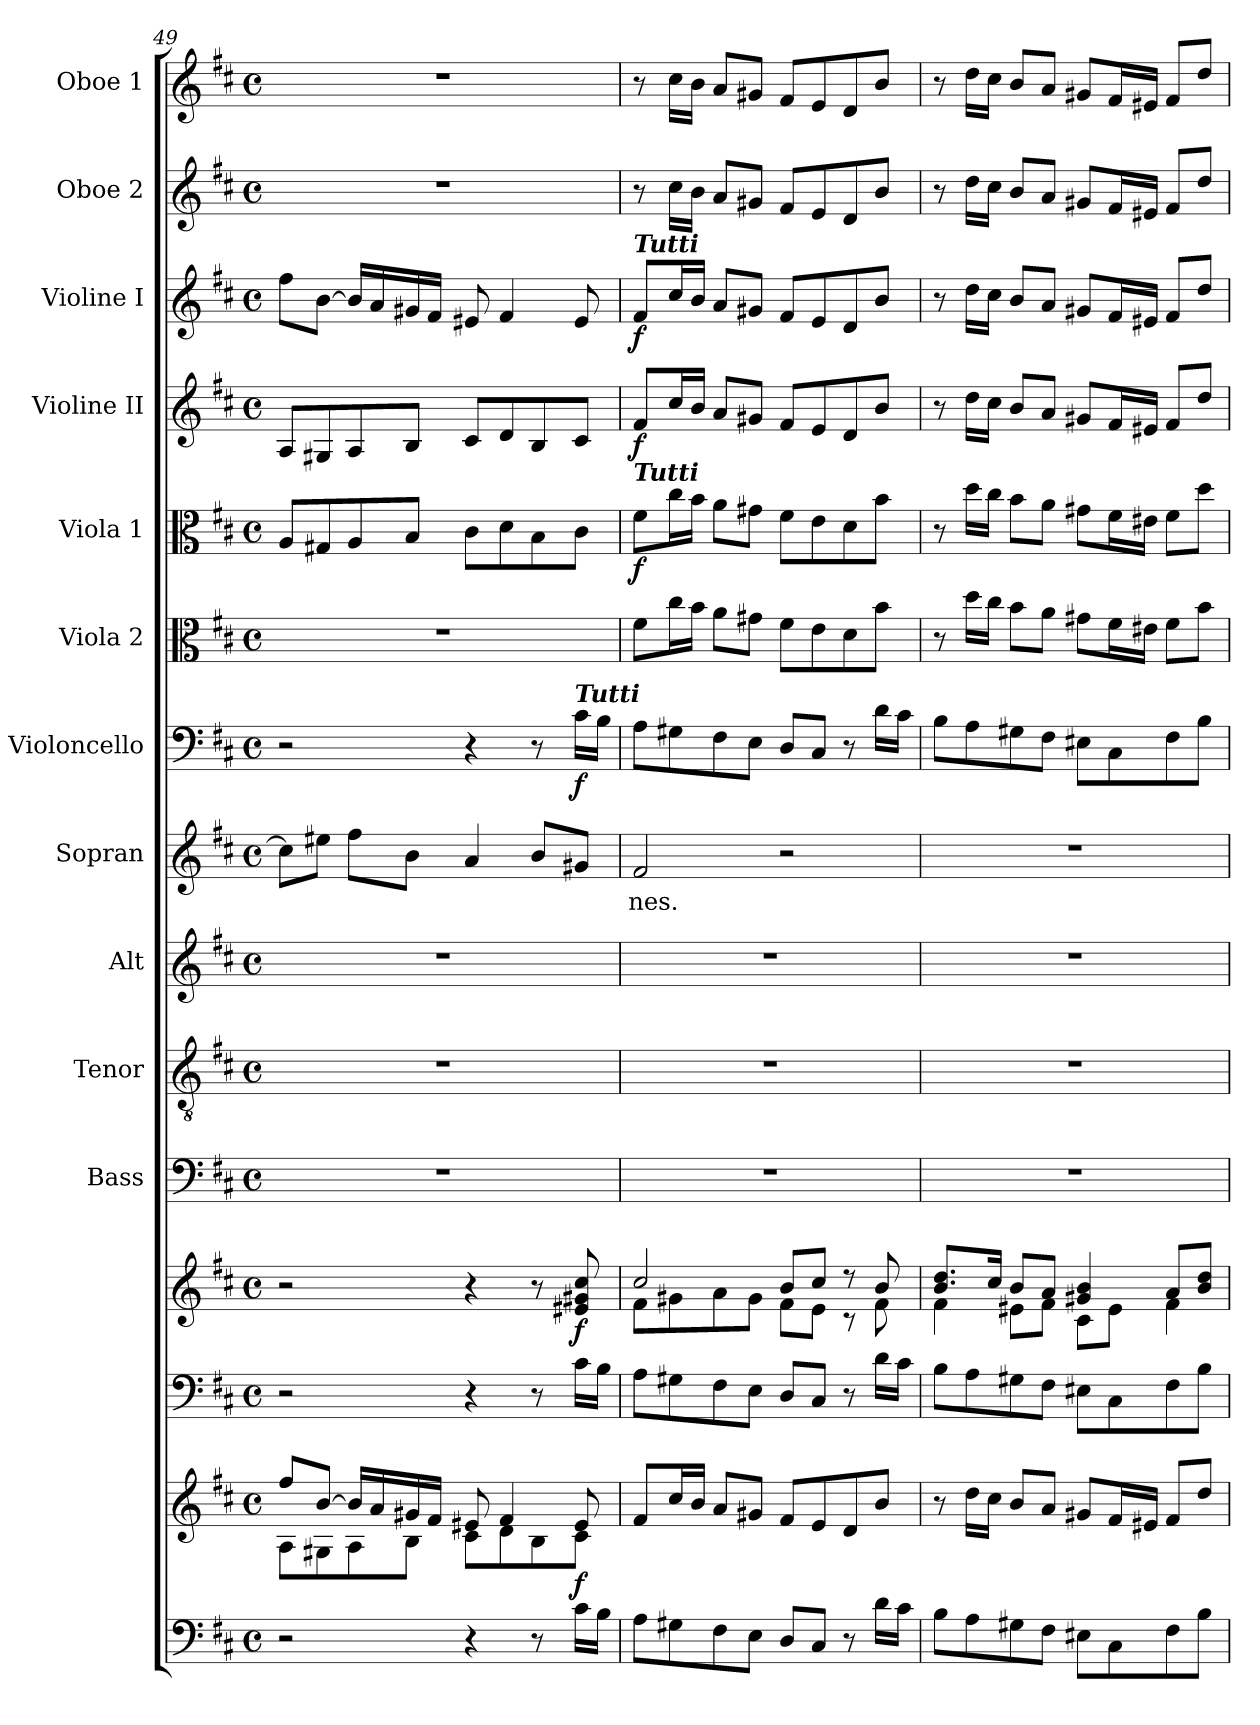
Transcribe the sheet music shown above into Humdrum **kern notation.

**kern	**kern	**dynam	**kern	**kern	**dynam	**kern	**kern	**kern	**kern	**text	**kern	**dynam	**kern	**kern	**dynam	**kern	**dynam	**kern	**dynam	**kern	**kern
*part13	*part13	*part13	*part12	*part12	*part12	*part11	*part10	*part9	*part8	*part8	*part7	*part7	*part6	*part5	*part5	*part4	*part4	*part3	*part3	*part2	*part1
*staff15	*staff14	*staff14/15	*staff13	*staff12	*staff12/13	*staff11	*staff10	*staff9	*staff8	*staff8	*staff7	*staff7	*staff6	*staff5	*staff5	*staff4	*staff4	*staff3	*staff3	*staff2	*staff1
*	*	*	*	*	*	*I"Bass	*I"Tenor	*I"Alt	*I"Sopran	*	*I"Violoncello	*	*I"Viola 2	*I"Viola 1	*	*I"Violine II	*	*I"Violine I	*	*I"Oboe 2	*I"Oboe 1
*	*	*	*	*	*	*I'B.	*I'T.	*I'A.	*I'S.	*	*I'Vc.	*	*I'Vla. 2	*I'Vla. 1	*	*I'Vl. II	*	*I'Vl. I	*	*I'Ob. 2	*I'Ob. 1
*clefF4	*clefG2	*	*clefF4	*clefG2	*	*clefF4	*clefGv2	*clefG2	*clefG2	*	*clefF4	*	*clefC3	*clefC3	*	*clefG2	*	*clefG2	*	*clefG2	*clefG2
*	*	*	*	*	*	*	*	*	*	*	*ITrd7c12	*	*	*	*	*	*	*	*	*	*
*k[f#c#]	*k[f#c#]	*	*k[f#c#]	*k[f#c#]	*	*k[f#c#]	*k[f#c#]	*k[f#c#]	*k[f#c#]	*	*k[f#c#]	*	*k[f#c#]	*k[f#c#]	*	*k[f#c#]	*	*k[f#c#]	*	*k[f#c#]	*k[f#c#]
*D:	*D:	*	*D:	*D:	*	*D:	*D:	*D:	*D:	*	*D:	*	*D:	*D:	*	*D:	*	*D:	*	*D:	*D:
*M4/4	*M4/4	*	*M4/4	*M4/4	*	*M4/4	*M4/4	*M4/4	*M4/4	*	*M4/4	*	*M4/4	*M4/4	*	*M4/4	*	*M4/4	*	*M4/4	*M4/4
*met(c)	*met(c)	*	*met(c)	*met(c)	*	*met(c)	*met(c)	*met(c)	*met(c)	*	*met(c)	*	*met(c)	*met(c)	*	*met(c)	*	*met(c)	*	*met(c)	*met(c)
=49	=49	=49	=49	=49	=49	=49	=49	=49	=49	=49	=49	=49	=49	=49	=49	=49	=49	=49	=49	=49	=49
*	*^	*	*	*	*	*	*	*	*	*	*	*	*	*	*	*	*	*	*	*	*
2r	8ff#/L	8A\L	.	2r	2r	.	1r	1r	1r	8cc#\L]	.	2r	.	1r	8A/L	.	8A/L	.	8ff#\L	.	1r	1r
.	[>8b/J	8G#X\	.	.	.	.	.	.	.	8ee#X\J	.	.	.	.	8G#X/	.	8G#X/	.	[8b\J	.	.	.
.	16b/LL]	8A\	.	.	.	.	.	.	.	8ff#\L	.	.	.	.	8A/	.	8A/	.	16b/LL]	.	.	.
.	16a/	.	.	.	.	.	.	.	.	.	.	.	.	.	.	.	.	.	16a/	.	.	.
.	16g#X/	8B\J	.	.	.	.	.	.	.	8b\J	.	.	.	.	8B/J	.	8B/J	.	16g#X/	.	.	.
.	16f#/JJ	.	.	.	.	.	.	.	.	.	.	.	.	.	.	.	.	.	16f#/JJ	.	.	.
4r	8e#X/	8c#\L	.	4r	4r	.	.	.	.	4a/	.	4r	.	.	8c#\L	.	8c#/L	.	8e#X/	.	.	.
.	4f#/	8d\	.	.	.	.	.	.	.	.	.	.	.	.	8d\	.	8d/	.	4f#/	.	.	.
8r	.	8B\	.	8r	8r	.	.	.	.	8b/L	.	8r	.	.	8B\	.	8B/	.	.	.	.	.
!	!	!	!	!	!	!	!	!	!	!	!	!LO:TX:a:Bi:t=Tutti	!	!	!	!	!	!	!	!	!	!
!	!	!	!LO:DY:b	!	!	!LO:DY:b	!	!	!	!	!	!	!LO:DY:b	!	!	!	!	!	!	!	!	!
16c#\LL	8e#/	8c#\J	f	16c#\LL	8e#X/ 8g#X/ 8cc#/	f	.	.	.	8g#X/J	.	16C#\LL	f	.	8c#\J	.	8c#/J	.	8e#/	.	.	.
16B\JJ	.	.	.	16B\JJ	.	.	.	.	.	.	.	16BB\JJ	.	.	.	.	.	.	.	.	.	.
*	*v	*v	*	*	*	*	*	*	*	*	*	*	*	*	*	*	*	*	*	*	*	*
!!LO:PB:g=z
=50	=50	=50	=50	=50	=50	=50	=50	=50	=50	=50	=50	=50	=50	=50	=50	=50	=50	=50	=50	=50	=50
*	*	*	*	*^	*	*	*	*	*	*	*	*	*	*	*	*	*	*	*	*	*
!	!	!	!	!	!	!	!	!	!	!	!	!	!	!	!	!	!	!	!LO:TX:a:Bi:t=Tutti	!	!	!
!	!	!	!	!	!	!	!	!	!	!	!	!	!	!	!LO:TX:a:Bi:t=Tutti	!	!	!	!	!	!	!
!	!	!	!	!	!	!	!	!	!	!	!LO:LY:b	!	!	!	!	!LO:DY:b	!	!LO:DY:b	!	!LO:DY:b	!	!
8A\L	8f#/L	.	8A\L	2cc#/	8f#\L	.	1r	1r	1r	2f#/	-nes.	8AA\L	.	8f#\L	8f#\L	f	8f#/L	f	8f#/L	f	8r	8r
8G#X\	16cc#/L	.	8G#X\	.	8g#X\	.	.	.	.	.	.	8GG#X\	.	16cc#\L	16cc#\L	.	16cc#/L	.	16cc#/L	.	16cc#\LL	16cc#\LL
.	16b/JJ	.	.	.	.	.	.	.	.	.	.	.	.	16b\JJ	16b\JJ	.	16b/JJ	.	16b/JJ	.	16b\JJ	16b\JJ
8F#\	8a/L	.	8F#\	.	8a\	.	.	.	.	.	.	8FF#\	.	8a\L	8a\L	.	8a/L	.	8a/L	.	8a/L	8a/L
8E\J	8g#X/J	.	8E\J	.	8g#\J	.	.	.	.	.	.	8EE\J	.	8g#X\J	8g#X\J	.	8g#X/J	.	8g#X/J	.	8g#X/J	8g#X/J
8D/L	8f#/L	.	8D/L	8b/L	8f#\L	.	.	.	.	2r	.	8DD/L	.	8f#\L	8f#\L	.	8f#/L	.	8f#/L	.	8f#/L	8f#/L
8C#/J	8e/	.	8C#/J	8cc#/J	8e\J	.	.	.	.	.	.	8CC#/J	.	8e\	8e\	.	8e/	.	8e/	.	8e/	8e/
8r	8d/	.	8r	8r	8r	.	.	.	.	.	.	8r	.	8d\	8d\	.	8d/	.	8d/	.	8d/	8d/
16d\LL	8b/J	.	16d\LL	8b/	8f#\	.	.	.	.	.	.	16D\LL	.	8b\J	8b\J	.	8b/J	.	8b/J	.	8b/J	8b/J
16c#\JJ	.	.	16c#\JJ	.	.	.	.	.	.	.	.	16C#\JJ	.	.	.	.	.	.	.	.	.	.
=51	=51	=51	=51	=51	=51	=51	=51	=51	=51	=51	=51	=51	=51	=51	=51	=51	=51	=51	=51	=51	=51	=51
8B\L	8r	.	8B\L	8.b/ 8.dd/L	4f#\	.	1r	1r	1r	1r	.	8BB\L	.	8r	8r	.	8r	.	8r	.	8r	8r
8A\	16dd\LL	.	8A\	.	.	.	.	.	.	.	.	8AA\	.	16dd\LL	16dd\LL	.	16dd\LL	.	16dd\LL	.	16dd\LL	16dd\LL
.	16cc#\JJ	.	.	16cc#/Jk	.	.	.	.	.	.	.	.	.	16cc#\JJ	16cc#\JJ	.	16cc#\JJ	.	16cc#\JJ	.	16cc#\JJ	16cc#\JJ
8G#X\	8b/L	.	8G#X\	8b/L	8e#X\L	.	.	.	.	.	.	8GG#X\	.	8b\L	8b\L	.	8b/L	.	8b/L	.	8b/L	8b/L
8F#\J	8a/J	.	8F#\J	8a/J	8f#\J	.	.	.	.	.	.	8FF#\J	.	8a\J	8a\J	.	8a/J	.	8a/J	.	8a/J	8a/J
8E#X\L	8g#X/L	.	8E#X\L	4g#X/ 4b/	8c#\L	.	.	.	.	.	.	8EE#X\L	.	8g#X\L	8g#X\L	.	8g#X/L	.	8g#X/L	.	8g#X/L	8g#X/L
8C#\	16f#/L	.	8C#\	.	8e#\J	.	.	.	.	.	.	8CC#\	.	16f#\L	16f#\L	.	16f#/L	.	16f#/L	.	16f#/L	16f#/L
.	16e#X/JJ	.	.	.	.	.	.	.	.	.	.	.	.	16e#X\JJ	16e#X\JJ	.	16e#X/JJ	.	16e#X/JJ	.	16e#X/JJ	16e#X/JJ
8F#\	8f#/L	.	8F#\	8a/L	4f#\	.	.	.	.	.	.	8FF#\	.	8f#\L	8f#\L	.	8f#/L	.	8f#/L	.	8f#/L	8f#/L
8B\J	8dd/J	.	8B\J	8b/ 8dd/J	.	.	.	.	.	.	.	8BB\J	.	8b\J	8dd\J	.	8dd/J	.	8dd/J	.	8dd/J	8dd/J
*	*	*	*	*v	*v	*	*	*	*	*	*	*	*	*	*	*	*	*	*	*	*	*
=	=	=	=	=	=	=	=	=	=	=	=	=	=	=	=	=	=	=	=	=	=
*-	*-	*-	*-	*-	*-	*-	*-	*-	*-	*-	*-	*-	*-	*-	*-	*-	*-	*-	*-	*-	*-
